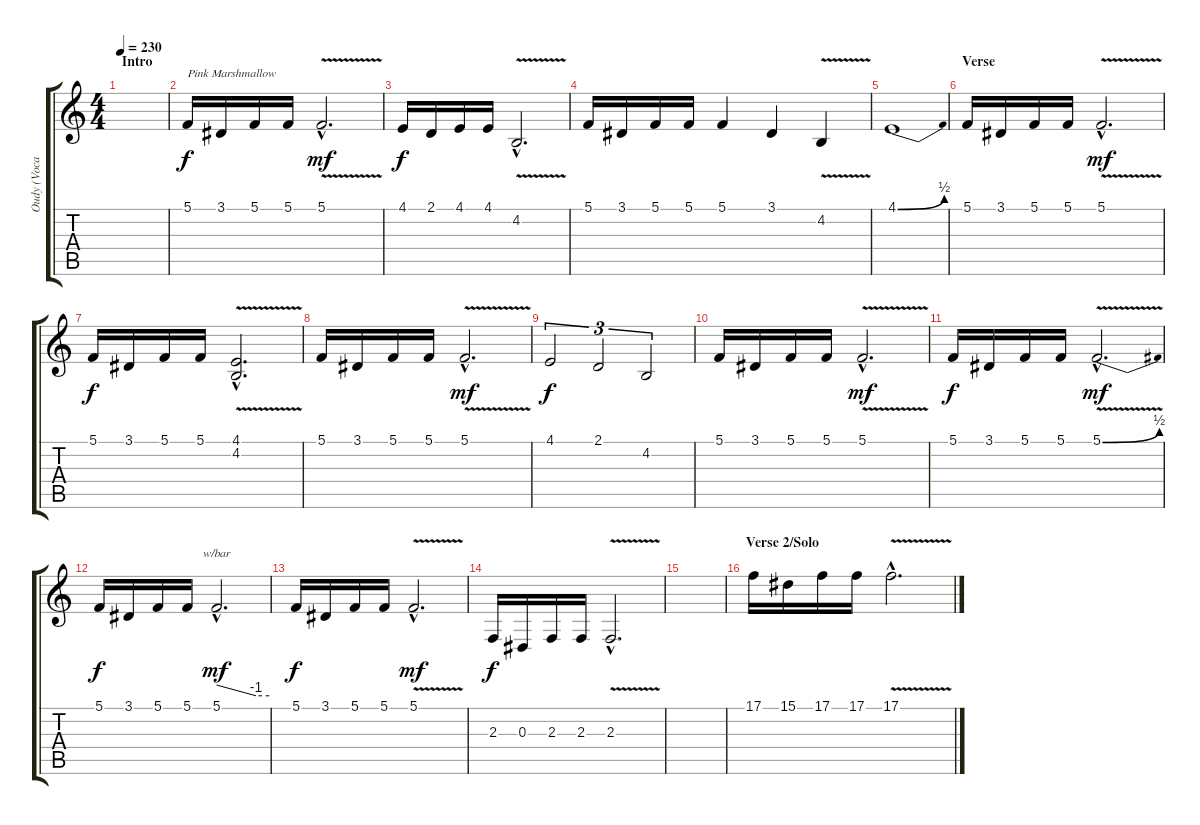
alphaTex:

\track ("Oudy (Vocals)" "Oudy (Voca") {instrument tenorsax}
\staff {score tabs}
\tuning (C4 G3 Eb3 Bb2 F2 C2) {hide}
\ts (4 4)
\section ("" "Intro")
\tempo 230
\tempo 95
\tempo 230
\clef g2
\ks c
|
5.1.16{txt "Pink Marshmallow"} 3.1.16 5.1.16 5.1.16 5.1{v hac}.2{d dy mf} |
4.1.16{dy f} 2.1.16 4.1.16 4.1.16 4.2{v hac}.2{d} |
5.1.16 3.1.16 5.1.16 5.1.16 5.1.4 3.1.4 4.2{v}.4 |
4.1{be (bend 0 0 60 2)}.1 |
\section ("" "Verse")
5.1.16 3.1.16 5.1.16 5.1.16 5.1{v hac}.2{d dy mf} |
5.1.16{dy f} 3.1.16 5.1.16 5.1.16 (4.1{v hac} 4.2{v hac}).2{d} |
5.1.16 3.1.16 5.1.16 5.1.16 5.1{v hac}.2{d dy mf} |
4.1.2{tu (3 2) dy f} 2.1.2{tu (3 2)} 4.2.2{tu (3 2)} |
5.1.16 3.1.16 5.1.16 5.1.16 5.1{v hac}.2{d dy mf} |
5.1.16{dy f} 3.1.16 5.1.16 5.1.16 5.1{be (bend 0 0 60 2) v hac}.2{d dy mf} |
5.1.16{dy f} 3.1.16 5.1.16 5.1.16 5.1{hac}.2{d tbe (custom default 0 0 45 -4 60 -4) dy mf} |
5.1.16{dy f} 3.1.16 5.1.16 5.1.16 5.1{v hac}.2{d dy mf} |
2.3.16{dy f} 0.3.16 2.3.16 2.3.16 2.3{v hac}.2{d} |
|
\section ("" "Verse 2/Solo")
17.1.16{volume 12} 15.1.16 17.1.16 17.1.16 17.1{v hac}.2{d}
